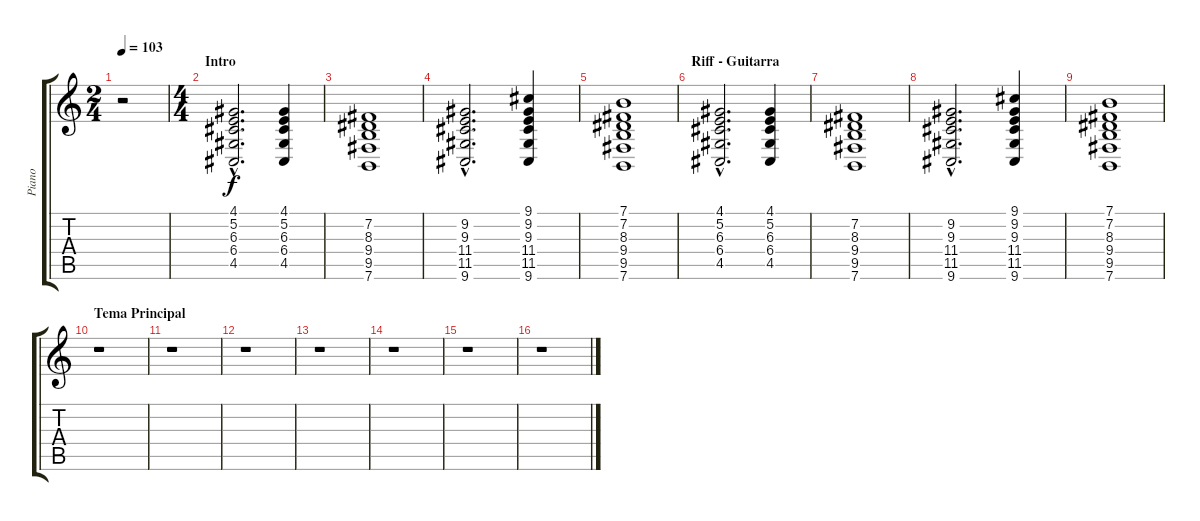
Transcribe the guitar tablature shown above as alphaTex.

\track ("Piano" "Piano") {instrument acousticgrandpiano}
\staff {score tabs}
\tuning (E4 B3 G3 D3 A2 E2) {hide}
\ts (2 4)
\tempo 103
\clef g2
\ks c
r.2{dy f instrument acousticgrandpiano} |
\ts (4 4)
\section ("" "Intro")
(4.1{hac} 5.2{hac} 6.3{hac} 6.4{hac} 4.5{hac}).2{d} (4.1 5.2 6.3 6.4 4.5).4 |
(7.2 8.3 9.4 9.5 7.6).1 |
(9.2{hac} 9.3{hac} 11.4{hac} 11.5{hac} 9.6{hac}).2{d} (9.1 9.2 9.3 11.4 11.5 9.6).4 |
(7.1 7.2 8.3 9.4 9.5 7.6).1 |
\section ("" "Riff - Guitarra")
(4.1{hac} 5.2{hac} 6.3{hac} 6.4{hac} 4.5{hac}).2{d} (4.1 5.2 6.3 6.4 4.5).4 |
(7.2 8.3 9.4 9.5 7.6).1 |
(9.2{hac} 9.3{hac} 11.4{hac} 11.5{hac} 9.6{hac}).2{d} (9.1 9.2 9.3 11.4 11.5 9.6).4 |
(7.1 7.2 8.3 9.4 9.5 7.6).1 |
\section ("" "Tema Principal")
r.1 |
r.1 |
r.1 |
r.1 |
r.1 |
r.1 |
r.1
